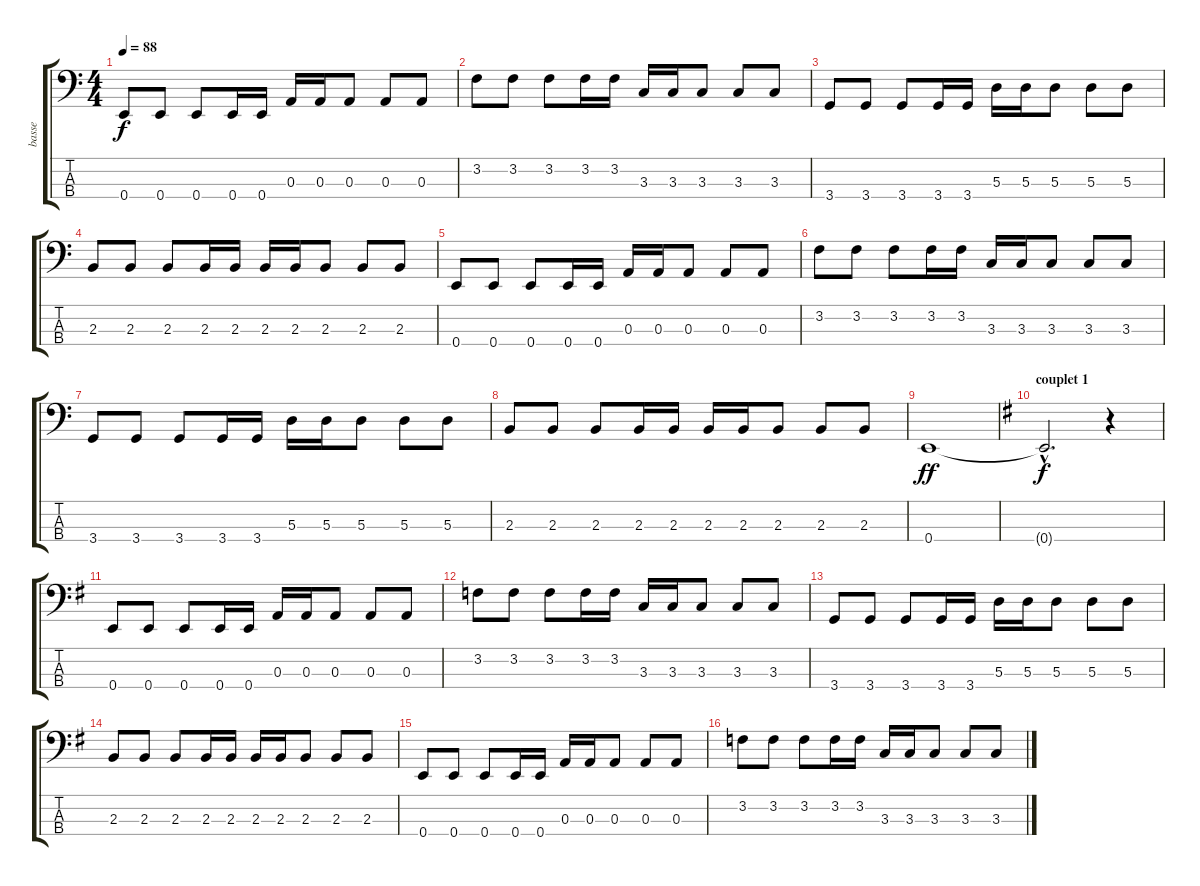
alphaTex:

\track ("basse" "basse") {instrument acousticbass}
\staff {score tabs}
\tuning (G2 D2 A1 E1) {hide}
\ts (4 4)
\tempo 88
\clef f4
\ks c
0.4.8{dy f} 0.4.8 0.4.8 0.4.16 0.4.16 0.3.16 0.3.16 0.3.8 0.3.8 0.3.8 |
3.2.8 3.2.8 3.2.8 3.2.16 3.2.16 3.3.16 3.3.16 3.3.8 3.3.8 3.3.8 |
3.4.8 3.4.8 3.4.8 3.4.16 3.4.16 5.3.16 5.3.16 5.3.8 5.3.8 5.3.8 |
2.3.8 2.3.8 2.3.8 2.3.16 2.3.16 2.3.16 2.3.16 2.3.8 2.3.8 2.3.8 |
0.4.8 0.4.8 0.4.8 0.4.16 0.4.16 0.3.16 0.3.16 0.3.8 0.3.8 0.3.8 |
3.2.8 3.2.8 3.2.8 3.2.16 3.2.16 3.3.16 3.3.16 3.3.8 3.3.8 3.3.8 |
3.4.8 3.4.8 3.4.8 3.4.16 3.4.16 5.3.16 5.3.16 5.3.8 5.3.8 5.3.8 |
2.3.8 2.3.8 2.3.8 2.3.16 2.3.16 2.3.16 2.3.16 2.3.8 2.3.8 2.3.8 |
0.4.1{dy ff} |
\section ("" "couplet 1 ")
\ks g
0.4{hac t}.2{d dy f} r.4 |
0.4.8 0.4.8 0.4.8 0.4.16 0.4.16 0.3.16 0.3.16 0.3.8 0.3.8 0.3.8 |
3.2.8 3.2.8 3.2.8 3.2.16 3.2.16 3.3.16 3.3.16 3.3.8 3.3.8 3.3.8 |
3.4.8 3.4.8 3.4.8 3.4.16 3.4.16 5.3.16 5.3.16 5.3.8 5.3.8 5.3.8 |
2.3.8 2.3.8 2.3.8 2.3.16 2.3.16 2.3.16 2.3.16 2.3.8 2.3.8 2.3.8 |
0.4.8 0.4.8 0.4.8 0.4.16 0.4.16 0.3.16 0.3.16 0.3.8 0.3.8 0.3.8 |
3.2.8 3.2.8 3.2.8 3.2.16 3.2.16 3.3.16 3.3.16 3.3.8 3.3.8 3.3.8
